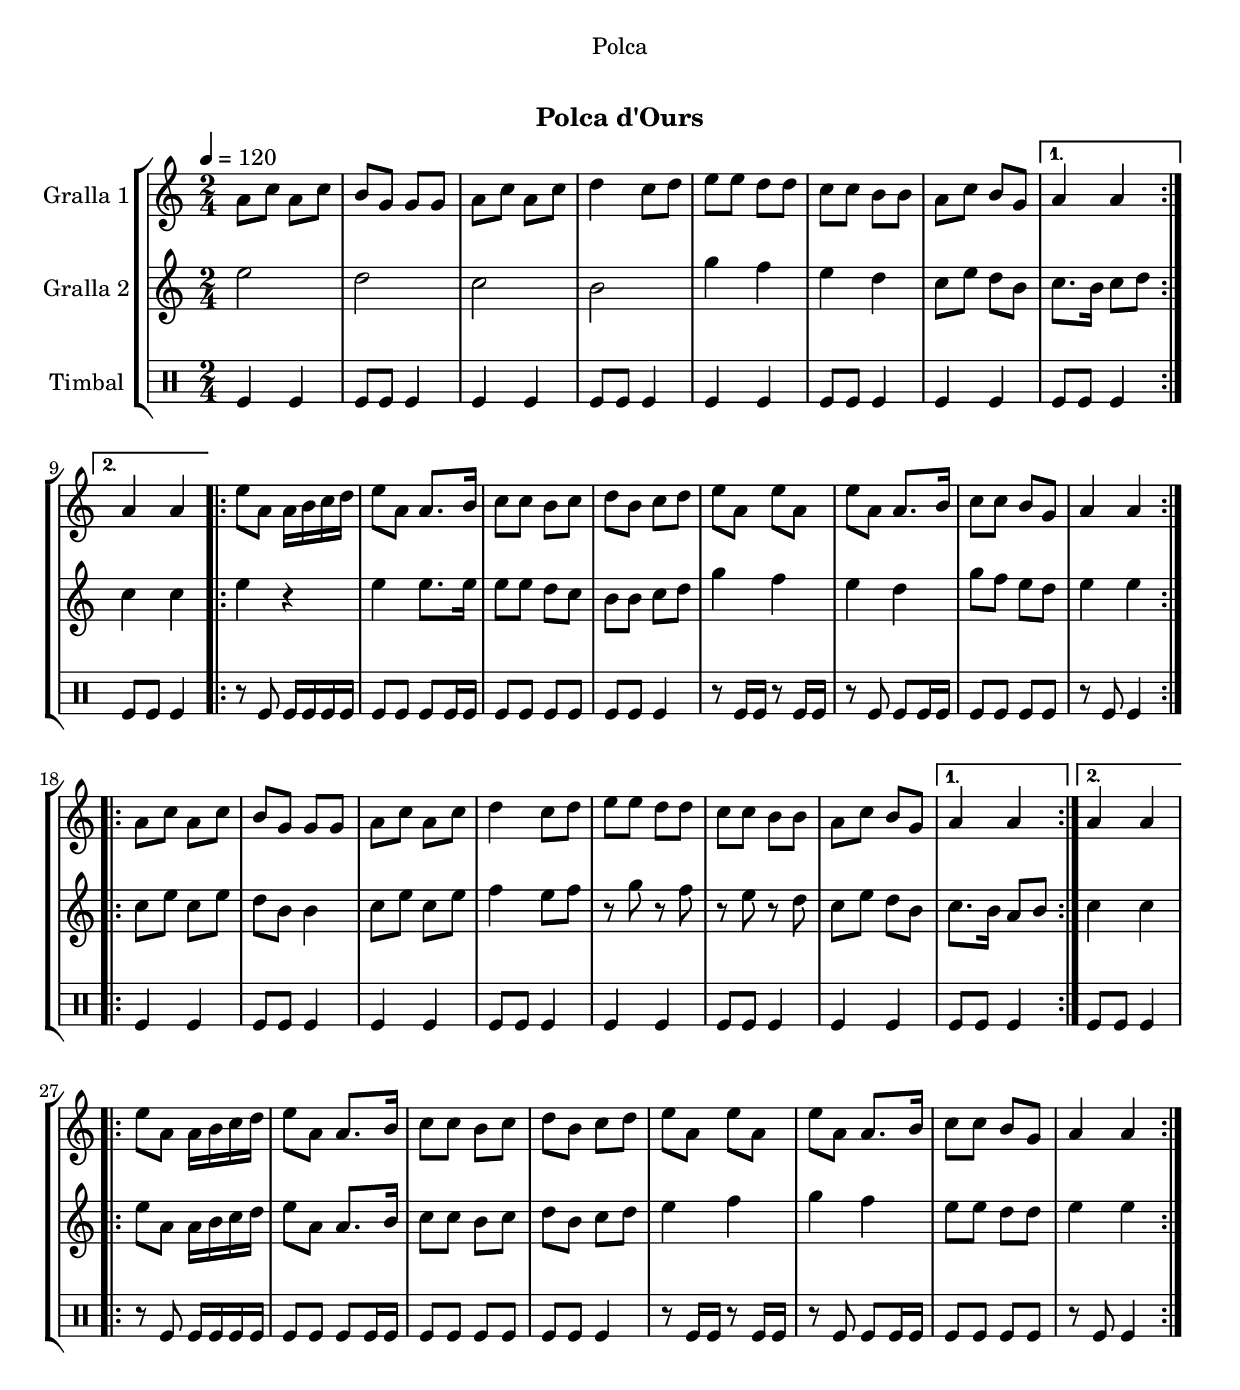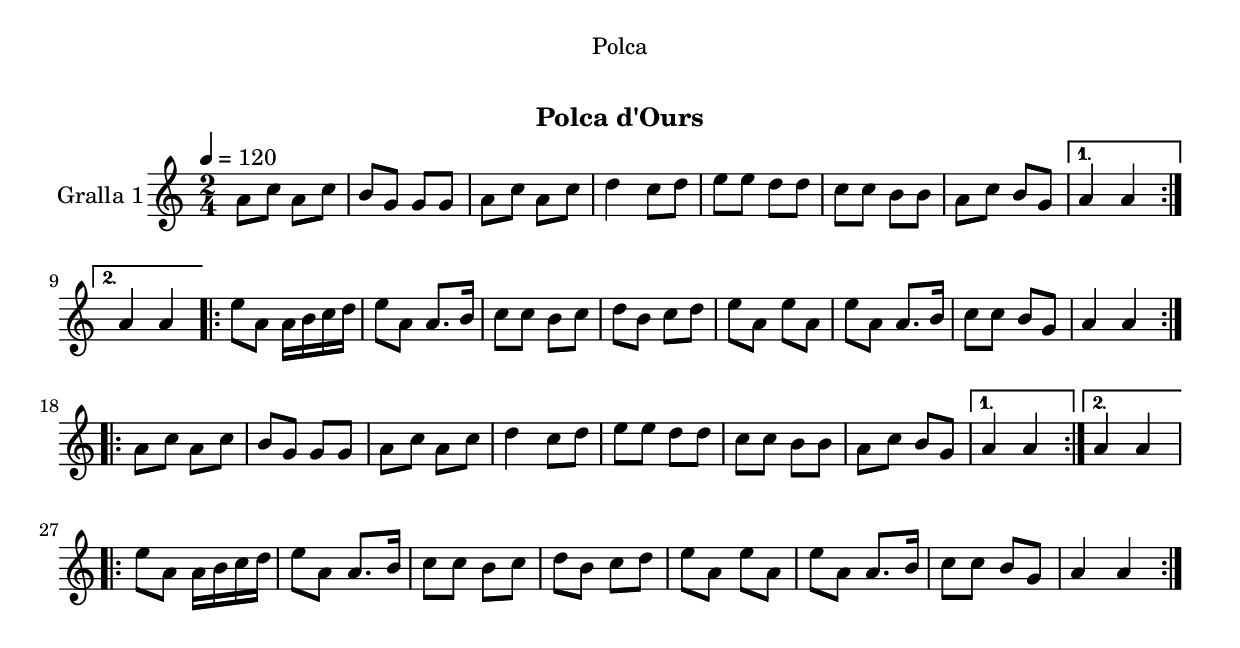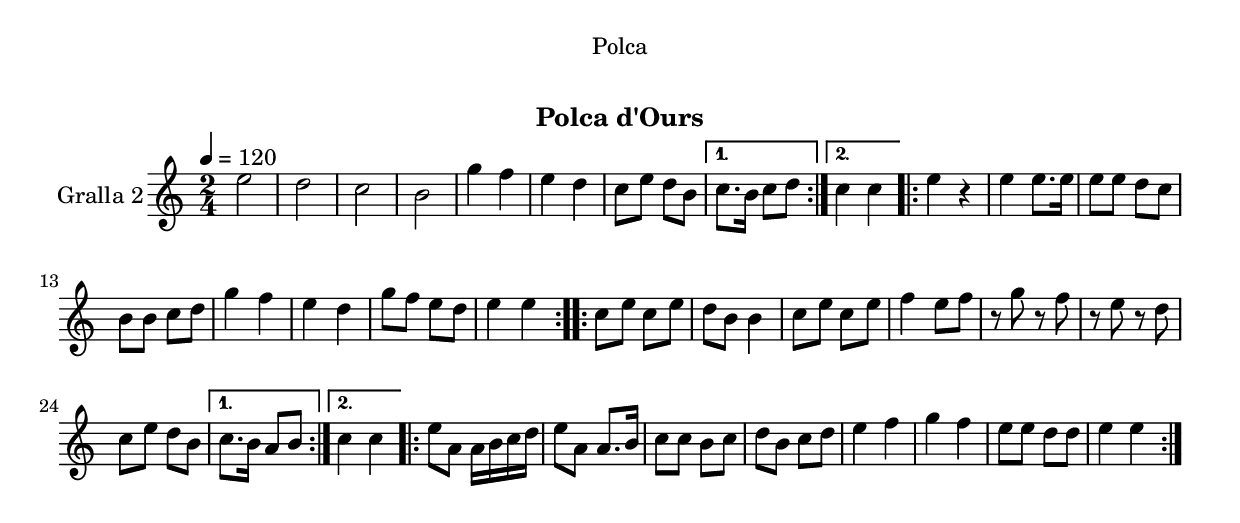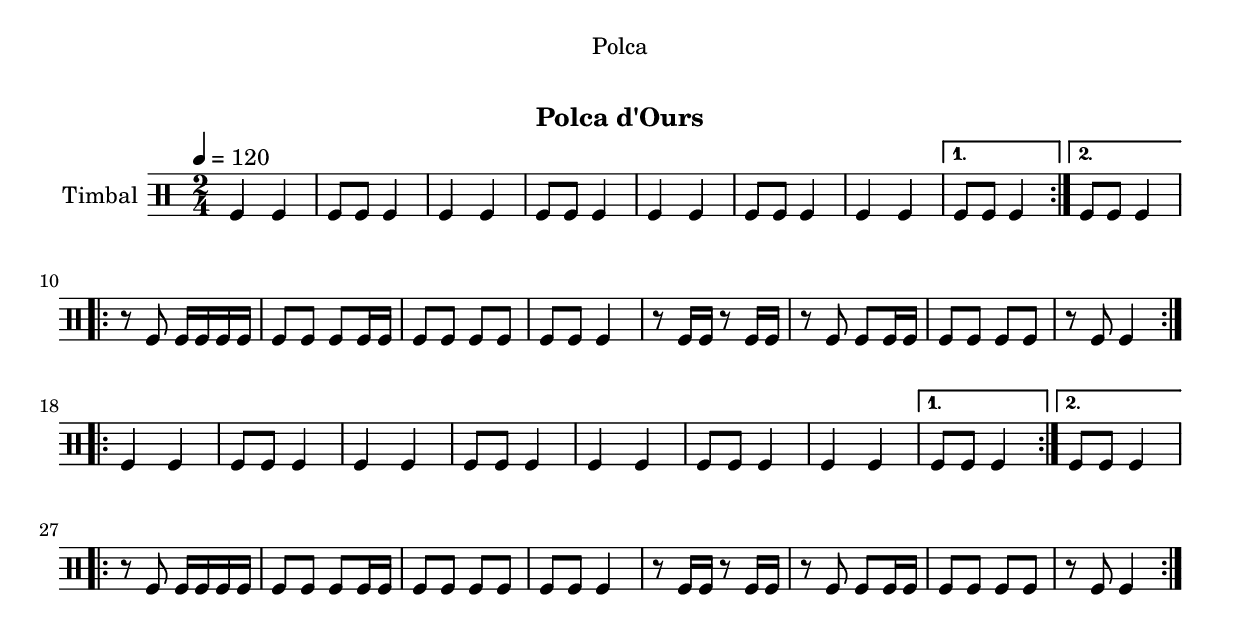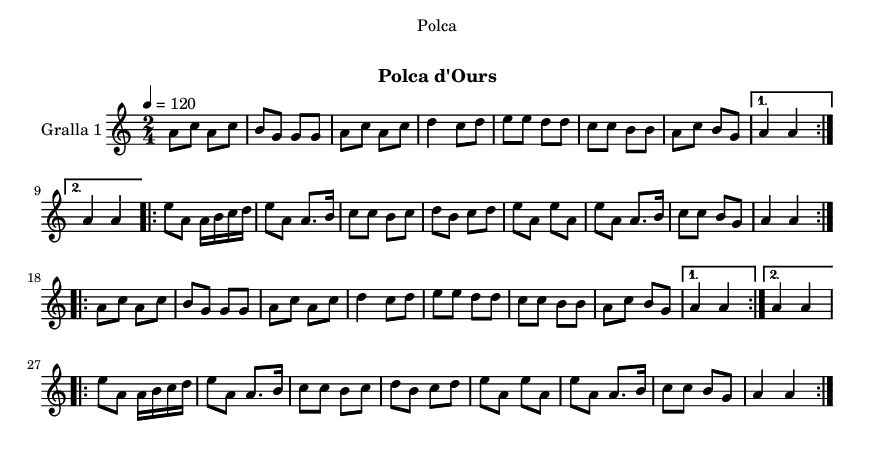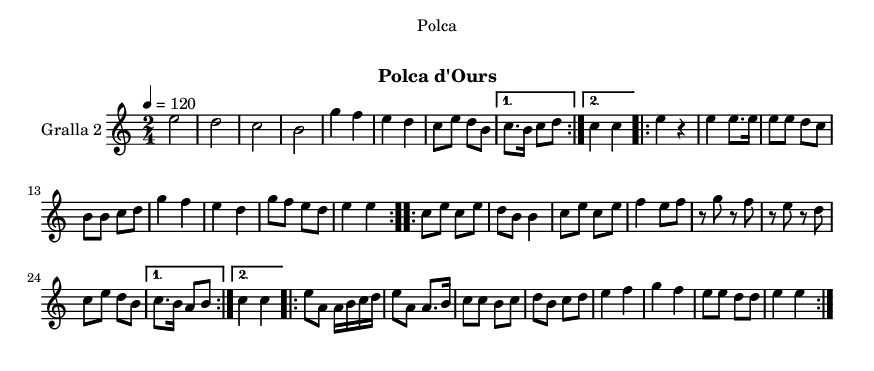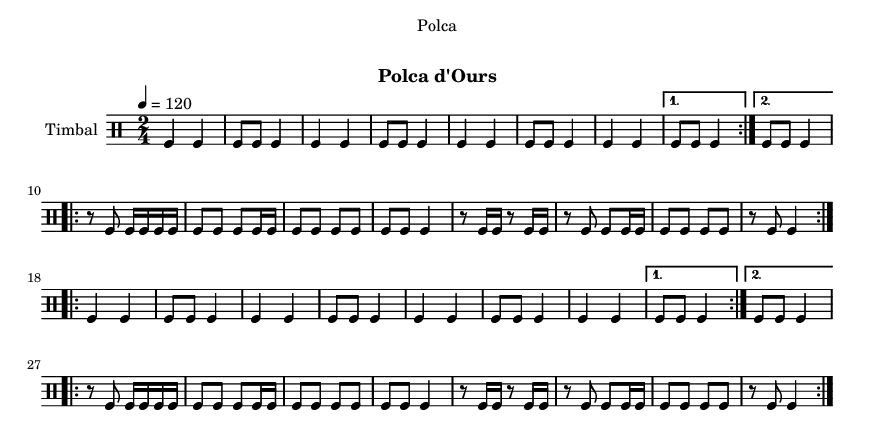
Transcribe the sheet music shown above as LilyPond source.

\version "2.16.0"

\header {
  dedication="Polca"
  title="  "
  subtitle="Polca d'Ours"
  subsubtitle=""
  poet=""
  meter=""
  piece=""
  composer=""
  arranger=""
  opus=""
  instrument=""
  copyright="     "
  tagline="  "
}

liniaroAa =
\relative a'
{
  \tempo 4=120
  \clef treble
  \key c \major
  \time 2/4
  \repeat volta 2 { a8 c a c  |
  b8 g g g  |
  a8 c a c  |
  d4 c8 d  |
  %05
  e8 e d d  |
  c8 c b b  |
  a8 c b g }
  \alternative { { a4 a }
  { a4 a } }
  %10
  \repeat volta 2 { e'8 a, a16 b c d  |
  e8 a, a8. b16  |
  c8 c b c  |
  d8 b c d  |
  e8 a, e' a,  |
  %15
  e'8 a, a8. b16  |
  c8 c b g  |
  a4 a  | }
  \repeat volta 2 { a8 c a c  |
  b8 g g g  |
  %20
  a8 c a c  |
  d4 c8 d  |
  e8 e d d  |
  c8 c b b  |
  a8 c b g }
  %25
  \alternative { { a4 a }
  { a4 a } }
  \repeat volta 2 { e'8 a, a16 b c d  |
  e8 a, a8. b16  |
  c8 c b c  |
  %30
  d8 b c d  |
  e8 a, e' a,  |
  e'8 a, a8. b16  |
  c8 c b g  |
  a4 a  | }
}

liniaroAb =
\relative e''
{
  \tempo 4=120
  \clef treble
  \key c \major
  \time 2/4
  \repeat volta 2 { e2  |
  d2  |
  c2  |
  b2  |
  %05
  g'4 f  |
  e4 d  |
  c8 e d b }
  \alternative { { c8. b16 c8 d }
  { c4 c } }
  %10
  \repeat volta 2 { e4 r  |
  e4 e8. e16  |
  e8 e d c  |
  b8 b c d  |
  g4 f  |
  %15
  e4 d  |
  g8 f e d  |
  e4 e  | }
  \repeat volta 2 { c8 e c e  |
  d8 b b4  |
  %20
  c8 e c e  |
  f4 e8 f  |
  r8 g r f  |
  r8 e r d  |
  c8 e d b }
  %25
  \alternative { { c8. b16 a8 b }
  { c4 c } }
  \repeat volta 2 { e8 a, a16 b c d  |
  e8 a, a8. b16  |
  c8 c b c  |
  %30
  d8 b c d  |
  e4 f  |
  g4 f  |
  e8 e d d  |
  e4 e  | }
}

liniaroAc =
\drummode
{
  \tempo 4=120
  \time 2/4
  \repeat volta 2 { tomfl4 tomfl  |
  tomfl8 tomfl tomfl4  |
  tomfl4 tomfl  |
  tomfl8 tomfl tomfl4  |
  %05
  tomfl4 tomfl  |
  tomfl8 tomfl tomfl4  |
  tomfl4 tomfl }
  \alternative { { tomfl8 tomfl tomfl4 }
  { tomfl8 tomfl tomfl4 } }
  %10
  \repeat volta 2 { r8 tomfl tomfl16 tomfl tomfl tomfl  |
  tomfl8 tomfl tomfl tomfl16 tomfl  |
  tomfl8 tomfl tomfl tomfl  |
  tomfl8 tomfl tomfl4  |
  r8 tomfl16 tomfl r8 tomfl16 tomfl  |
  %15
  r8 tomfl tomfl tomfl16 tomfl  |
  tomfl8 tomfl tomfl tomfl  |
  r8 tomfl tomfl4  | }
  \repeat volta 2 { tomfl4 tomfl  |
  tomfl8 tomfl tomfl4  |
  %20
  tomfl4 tomfl  |
  tomfl8 tomfl tomfl4  |
  tomfl4 tomfl  |
  tomfl8 tomfl tomfl4  |
  tomfl4 tomfl }
  %25
  \alternative { { tomfl8 tomfl tomfl4 }
  { tomfl8 tomfl tomfl4 } }
  \repeat volta 2 { r8 tomfl tomfl16 tomfl tomfl tomfl  |
  tomfl8 tomfl tomfl tomfl16 tomfl  |
  tomfl8 tomfl tomfl tomfl  |
  %30
  tomfl8 tomfl tomfl4  |
  r8 tomfl16 tomfl r8 tomfl16 tomfl  |
  r8 tomfl tomfl tomfl16 tomfl  |
  tomfl8 tomfl tomfl tomfl  |
  r8 tomfl tomfl4  | }
}

\book {

\paper {
  print-page-number = false
}

\bookpart {
  \score {
    \new StaffGroup {
      \override Score.RehearsalMark #'self-alignment-X = #LEFT
      <<
        \new Staff \with {instrumentName = #"Gralla 1" } \liniaroAa
        \new Staff \with {instrumentName = #"Gralla 2" } \liniaroAb
        \new DrumStaff \with {instrumentName = #"Timbal" } \liniaroAc
      >>
    }
    \layout {}
  }\score { \unfoldRepeats
    \new StaffGroup {
      \override Score.RehearsalMark #'self-alignment-X = #LEFT
      <<
        \new Staff \with {instrumentName = #"Gralla 1" } \liniaroAa
        \new Staff \with {instrumentName = #"Gralla 2" } \liniaroAb
        \new DrumStaff \with {instrumentName = #"Timbal" } \liniaroAc
      >>
    }
    \midi {}
  }
}

\bookpart {
  \header {}
  \score {
    \new StaffGroup {
      \override Score.RehearsalMark #'self-alignment-X = #LEFT
      <<
        \new Staff \with {instrumentName = #"Gralla 1" } \liniaroAa
      >>
    }
    \layout {}
  }\score { \unfoldRepeats
    \new StaffGroup {
      \override Score.RehearsalMark #'self-alignment-X = #LEFT
      <<
        \new Staff \with {instrumentName = #"Gralla 1" } \liniaroAa
      >>
    }
    \midi {}
  }
}

\bookpart {
  \header {}
  \score {
    \new StaffGroup {
      \override Score.RehearsalMark #'self-alignment-X = #LEFT
      <<
        \new Staff \with {instrumentName = #"Gralla 2" } \liniaroAb
      >>
    }
    \layout {}
  }\score { \unfoldRepeats
    \new StaffGroup {
      \override Score.RehearsalMark #'self-alignment-X = #LEFT
      <<
        \new Staff \with {instrumentName = #"Gralla 2" } \liniaroAb
      >>
    }
    \midi {}
  }
}

\bookpart {
  \header {}
  \score {
    \new StaffGroup {
      \override Score.RehearsalMark #'self-alignment-X = #LEFT
      <<
        \new DrumStaff \with {instrumentName = #"Timbal" } \liniaroAc
      >>
    }
    \layout {}
  }\score { \unfoldRepeats
    \new StaffGroup {
      \override Score.RehearsalMark #'self-alignment-X = #LEFT
      <<
        \new DrumStaff \with {instrumentName = #"Timbal" } \liniaroAc
      >>
    }
    \midi {}
  }
}

}

\book {

\paper {
  print-page-number = false
  #(set-paper-size "a6landscape")
  #(layout-set-staff-size 14)
}

\bookpart {
  \header {}
  \score {
    \new StaffGroup {
      \override Score.RehearsalMark #'self-alignment-X = #LEFT
      <<
        \new Staff \with {instrumentName = #"Gralla 1" } \liniaroAa
      >>
    }
    \layout {}
  }
}

\bookpart {
  \header {}
  \score {
    \new StaffGroup {
      \override Score.RehearsalMark #'self-alignment-X = #LEFT
      <<
        \new Staff \with {instrumentName = #"Gralla 2" } \liniaroAb
      >>
    }
    \layout {}
  }
}

\bookpart {
  \header {}
  \score {
    \new StaffGroup {
      \override Score.RehearsalMark #'self-alignment-X = #LEFT
      <<
        \new DrumStaff \with {instrumentName = #"Timbal" } \liniaroAc
      >>
    }
    \layout {}
  }
}

}

